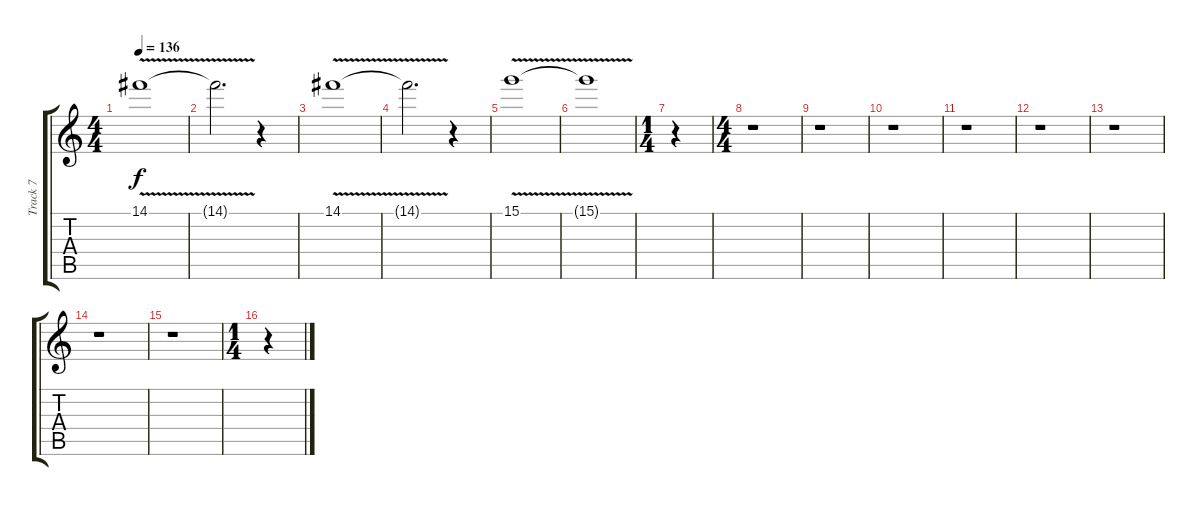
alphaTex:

\track ("Track 7" "Track 7") {instrument distortionguitar}
\staff {score tabs}
\tuning (E4 B3 G3 D3 A2 E2) {hide}
\ts (4 4)
\tempo 136
\clef g2
\ks c
14.1{v}.1{dy f} |
14.1{t}.2{d} r.4 |
14.1{v}.1 |
14.1{t}.2{d} r.4 |
15.1{v}.1 |
15.1{t}.1 |
\ts (1 4)
r.4 |
\ts (4 4)
r.1 |
r.1 |
r.1 |
r.1 |
r.1 |
r.1 |
r.1 |
r.1 |
\ts (1 4)
r.4
